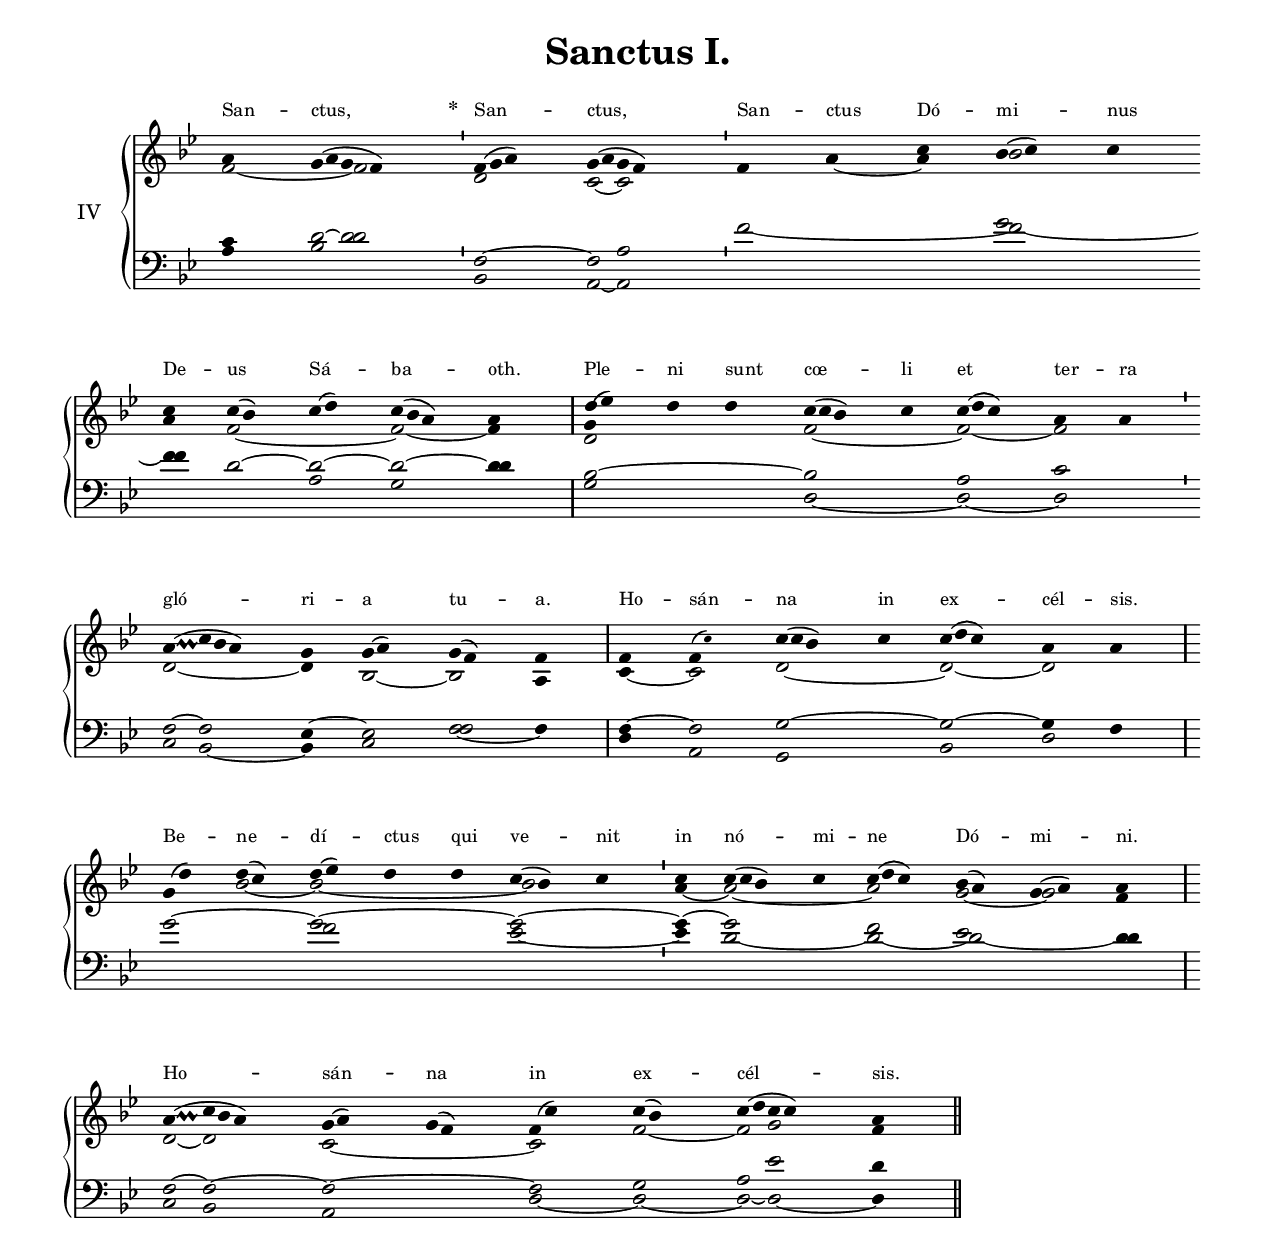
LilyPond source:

\version "2.18"
\include "gregorian.ly"
\include "noh2.ily"

%Page reference: page v.8
%(volume.page)

global = {
 \key a \locrian
 \cadenzaOn 
 \override Glissando #'thickness = #2.0
}

\header {
  title = \markup \center-column {"Sanctus I." \vspace #1 }
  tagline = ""
  composer = ""
}

\paper {
 #(include-special-characters)
  oddHeaderMarkup = \markup \fill-line {
    \line {}
    \center-column {
      \on-the-fly #first-page     " "
      \on-the-fly #not-first-page ""
    }
    \line { \on-the-fly #print-page-number-check-first \fromproperty #'page:page-number-string }
  }
  evenHeaderMarkup = \markup \fill-line {
    \line { \on-the-fly #print-page-number-check-first \fromproperty #'page:page-number-string }
    \center-column { "" }
    \line {}
  }
}

chantText = \lyricmode {
San -- ctus, 
\set stanza = " * " San -- ctus, San -- ctus Dó -- mi -- nus De -- us Sá -- ba -- oth. 
Ple -- ni sunt cœ -- li et ter -- ra gló -- ri -- a tu -- a. 
Ho -- sán -- na in ex -- cél -- sis. 
Be -- ne -- dí -- ctus qui ve -- nit in nó -- mi -- ne Dó -- mi -- ni. 
Ho -- sán -- na in ex -- cél -- sis. }

chantMusic = {
\tieDown   a'4 g'4 ( a'4 g'4 f'4) \divisioMinima
 f'4 ( g' a'4) g'4 ( a'4 g'4 f'4) \divisioMinima
 f'4 a'4 c''4 bes'4 ( c''4) c''4 \forceBreak
 c''4 c''4 ( bes'4) c''4 ( d''4) c''4 ( bes'4 a'4) a'4 \divisioMaxima
 g'4 ( d''4 ees''4) d''4 d''4 c''4 ( c''4 bes'4) c''4 c''4 ( d''4 c''4) a'4 a'4 \divisioMinima
 \forceBreak
 a'4 ( \quil bes' c''4 bes'4 a'4) g'4 g'4 ( a'4) g'4 ( f'4) f'4 \divisioMaxima
 f'4 f'4 ( \once \tweak #'font-size #-4 c'' ) c''4 ( c''4 bes'4) c''4 c''4 ( d''4 c''4) a'4 a'4 \divisioMaxima
 \forceBreak
 g'4 ( d''4) d''4 ( c''4) d''4 ( ees''4) d''4 d''4 c''4 ( bes'4) c''4 \divisioMinima
 c''4 c''4 ( c''4 bes'4) c''4 c''4 ( d''4 c''4) bes'4 ( a'4) g'4 ( a'4) a'4 \divisioMaxima
 \forceBreak
 a'4 ( \quil bes' c''4 bes'4 a'4) g'4 ( a'4) g'4 ( f'4) f'4 ( c''4) c''4 ( bes'4) c''4 ( d''4 c''4 c''4) a'4 \finalis

}

altoMusic = {
f'2*3/2 ~ f'2 \divisioMinima
d'2*3/2 c'2 ~ c'2 \divisioMinima
r4 a'4 ~ a'4 bes'2*3/2 a'4 f'2*4/2 ~ f'2*3/2 ~ f'4 \divisioMaxima
d'2*5/2 f'2*4/2 ~ f'2*3/2 ~ f'2 \divisioMinima
d'2*5/2 ~ d'4 bes2 ~ bes2 a4 \divisioMaxima
c'4 ~ c'2 d'2*4/2 ~ d'2*3/2 ~ d'2 \divisioMaxima
r2 bes'2 ~ bes'2*4/2 ~ bes'2*3/2 \divisioMinima
a'4 ~ a'2*4/2 ~ a'2*3/2 g'2 ~ g'2 f'4 \divisioMaxima
d'2 ~ d'2*3/2 c'2*4/2 ~ c'2 f'2 ~ f'2 g'2 f'4 \finalis
}

tenorMusic = {
c'4 d'2 ~ d'2 \divisioMinima
f2*3/2 ~ f2 a2 \divisioMinima
r2*3/2 g'2*3/2 \shiftRight f'4 d'2 ~ d'2 ~ d'2*3/2 ~ d'4 \divisioMaxima
bes2*5/2 ~ bes2*4/2 a2*3/2 c'2 \divisioMinima
f2 ~ f2*3/2 ees4 ~ ees2 \shiftRight f2 r4 \divisioMaxima
f4 ~ f2 g2*4/2 ~ g2*3/2 ~ g4 f4 \divisioMaxima
g'2*4/2 ~ g'2*4/2 ~ g'2*3/2 ~ \divisioMinima
g'4 ~ g'2*4/2 f'2*3/2 ees'2*4/2 \shiftRight d'4 \divisioMaxima
f2 ~ f2*3/2 ~ f2*4/2 ~ f2 g2 a2 ees'2 d'4 \finalis
}

bassMusic = {
a4 bes2 \shiftRight d'2 \divisioMinima
bes,2*3/2 a,2 ~ a,2 \divisioMinima
f'2*3/2 ~ f'2*3/2 ~ f'4 r2 a2 g2*3/2 \shiftRight d'4 \divisioMaxima
g2*5/2 d2*4/2 ~ d2*3/2 ~ d2 \divisioMinima
c2 bes,2*3/2 ~ bes,4 c2 f2 ~ f4 \divisioMaxima
d4 a,2 g,2*4/2 bes,2*3/2 d2 \divisioMaxima
r2*4/2 f'2*4/2 ees'2*3/2 ~ \divisioMinima
ees'4 d'2*4/2 ~ d'2*3/2 ~ d'2*4/2 ~ d'4 \divisioMaxima
c2 bes,2*3/2 a,2*4/2 d2 ~ d2 ~ d2 ~ d2 ~ d4 \finalis
}

voiceLines = {
\voiceLineStyle


}

\score{
  <<
    \new Lyrics
    \new GrandStaff <<
      \set GrandStaff.autoBeaming = ##f
      \set GrandStaff.instrumentName = \markup \center-column {
        "IV"
      }
      \new Staff = up <<
        \new Voice = "chant" {
          \voiceOne \global \chantMusic
        }
        \new Voice {
          \voiceTwo \global \altoMusic
        }
      >>

      \new Staff = down <<
        \clef bass
        \new Voice {
          \voiceOne \global \tenorMusic
        }
        \new Voice {
          \voiceTwo \global \bassMusic
        }
	\new Voice {
        \voiceThree \global \voiceLines
        }
      >>
    >>
    \context Lyrics {
      \lyricsto chant {
      \chantText
    }
    }
  >>
  \layout{
  }
  
}
